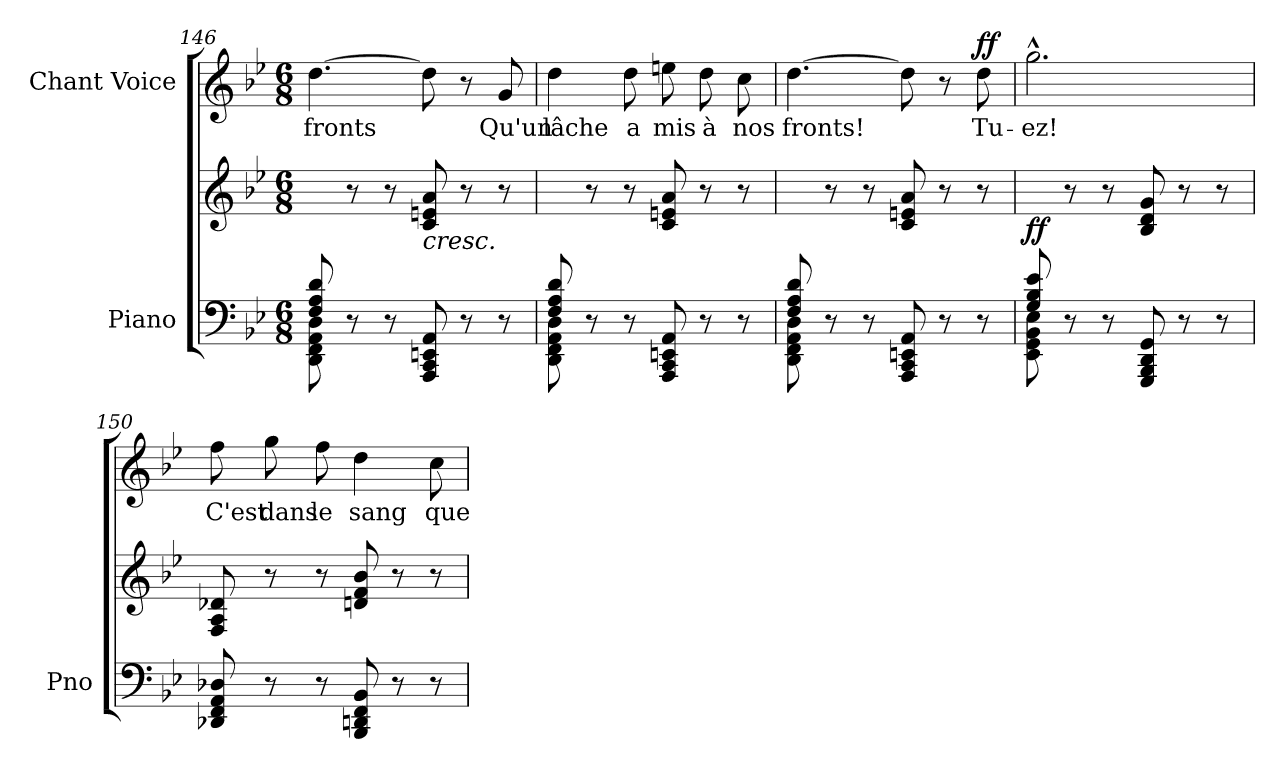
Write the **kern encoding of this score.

**kern	**kern	**dynam	**kern	**text	**dynam
*part2	*part2	*part2	*part1	*part1	*part1
*staff3	*staff2	*staff2/3	*staff1	*staff1	*staff1
*I"Piano	*	*	*I"Chant Voice	*	*
*I'Pno	*	*	*	*	*
!!LO:LB:g=z
*clefF4	*clefG2	*	*clefG2	*	*
*k[b-e-]	*k[b-e-]	*	*k[b-e-]	*	*
*M6/8	*M6/8	*	*M6/8	*	*
=146	=146	=146	=146	=146	=146
*^	*	*	*	*	*
!	!	!	!	!	!LO:LY:b	!
8F/ 8A/ 8d/	8DD\ 8FF\ 8AA\ 8D\	8ryy	.	[4.dd\	-fronts	.
2ryy	8r	8r	.	.	.	.
.	8r	8r	.	.	.	.
!	!	!LO:TX:b:i:t=cresc.	!	!	!	!
.	8AAA/ 8CC/ 8EEn/ 8AA/	8c/ 8en/ 8a/	.	8dd\]	.	.
.	8r	8r	.	8r	.	.
!	!	!	!	!	!LO:LY:b	!
8ryy	8r	8r	.	8g/	Qu'un	.
!!LO:LB:g=z
=147	=147	=147	=147	=147	=147	=147
!	!	!	!	!	!LO:LY:b	!
8F/ 8A/ 8d/	8DD\ 8FF\ 8AA\ 8D\	8ryy	.	4dd\	lâche	.
2ryy	8r	8r	.	.	.	.
!	!	!	!	!	!LO:LY:b	!
.	8r	8r	.	8dd\	a	.
!	!	!	!	!	!LO:LY:b	!
.	8AAA/ 8CC/ 8EEn/ 8AA/	8c/ 8en/ 8a/	.	8een\	mis	.
!	!	!	!	!	!LO:LY:b	!
.	8r	8r	.	8dd\	à	.
!	!	!	!	!	!LO:LY:b	!
8ryy	8r	8r	.	8cc\	nos	.
=148	=148	=148	=148	=148	=148	=148
!	!	!	!	!	!LO:LY:b	!
8F/ 8A/ 8d/	8DD\ 8FF\ 8AA\ 8D\	8ryy	.	[4.dd\	fronts!	.
2ryy	8r	8r	.	.	.	.
.	8r	8r	.	.	.	.
.	8AAA/ 8CC/ 8EEn/ 8AA/	8c/ 8en/ 8a/	.	8dd\]	.	.
.	8r	8r	.	8r	.	.
!	!	!	!	!	!LO:LY:b	!LO:DY:a
8ryy	8r	8r	.	8dd\	Tu-	ff
=149	=149	=149	=149	=149	=149	=149
!	!	!	!LO:DY:b	!	!LO:LY:b	!
8G/ 8B-/ 8e-/	8EE-\ 8GG\ 8BB-\ 8E-\	8ryy	ff	2.gg^^\	-ez!	.
2ryy	8r	8r	.	.	.	.
.	8r	8r	.	.	.	.
.	8GGG/ 8BBB-/ 8DD/ 8GG/	8B-/ 8d/ 8g/	.	.	.	.
.	8r	8r	.	.	.	.
8ryy	8r	8r	.	.	.	.
=150	=150	=150	=150	=150	=150	=150
!	!	!	!	!	!LO:LY:b	!
*v	*v	*	*	*	*	*
8DD-X/ 8FF/ 8AA/ 8D-X/	8F/ 8A/ 8d-X/	.	8ff\	C'est	.
!	!	!	!	!LO:LY:b	!
8r	8r	.	8gg\	dans	.
!	!	!	!	!LO:LY:b	!
8r	8r	.	8ff\	le	.
!	!	!	!	!LO:LY:b	!
8BBB-/ 8DDn/ 8FF/ 8BB-/	8dn/ 8f/ 8b-/	.	4dd\	sang	.
8r	8r	.	.	.	.
!	!	!	!	!LO:LY:b	!
8r	8r	.	8cc\	que	.
=	=	=	=	=	=
*-	*-	*-	*-	*-	*-
